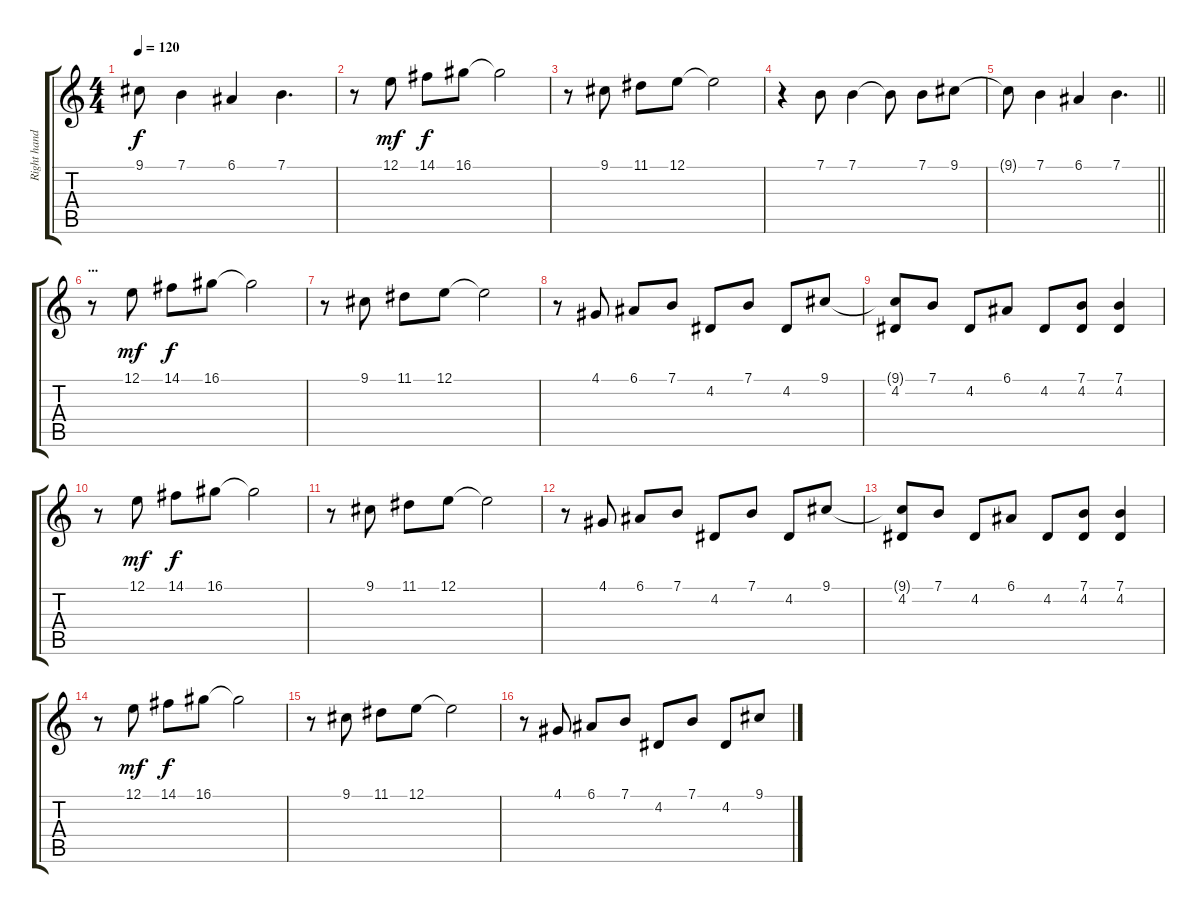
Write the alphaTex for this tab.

\track ("Right hand" "Right hand") {instrument acousticgrandpiano}
\staff {score tabs}
\tuning (E4 B3 G3 D3 A2 E2) {hide}
\ts (4 4)
\tempo 120
\clef g2
\ks c
9.1{t}.8{dy f} 7.1.4 6.1.4 7.1.4{d} |
r.8 12.1.8{dy mf} 14.1.8{dy f} 16.1.8 16.1{t}.2 |
r.8 9.1.8 11.1.8 12.1.8 12.1{t}.2 |
r.4 7.1.8 7.1.4 7.1{t}.8 7.1.8 9.1.8 |
\barLineRight lightlight
9.1{t}.8 7.1.4 6.1.4 7.1.4{d} |
\section ("" "...")
r.8 12.1.8{dy mf} 14.1.8{dy f} 16.1.8 16.1{t}.2 |
r.8 9.1.8 11.1.8 12.1.8 12.1{t}.2 |
r.8 4.1.8 6.1.8 7.1.8 4.2.8 7.1.8 4.2.8 9.1.8 |
(9.1{t} 4.2).8 7.1.8 4.2.8 6.1.8 4.2.8 (7.1 4.2).8 (7.1 4.2).4 |
r.8 12.1.8{dy mf} 14.1.8{dy f} 16.1.8 16.1{t}.2 |
r.8 9.1.8 11.1.8 12.1.8 12.1{t}.2 |
r.8 4.1.8 6.1.8 7.1.8 4.2.8 7.1.8 4.2.8 9.1.8 |
(9.1{t} 4.2).8 7.1.8 4.2.8 6.1.8 4.2.8 (7.1 4.2).8 (7.1 4.2).4 |
r.8 12.1.8{dy mf} 14.1.8{dy f} 16.1.8 16.1{t}.2 |
r.8 9.1.8 11.1.8 12.1.8 12.1{t}.2 |
r.8 4.1.8 6.1.8 7.1.8 4.2.8 7.1.8 4.2.8 9.1.8
